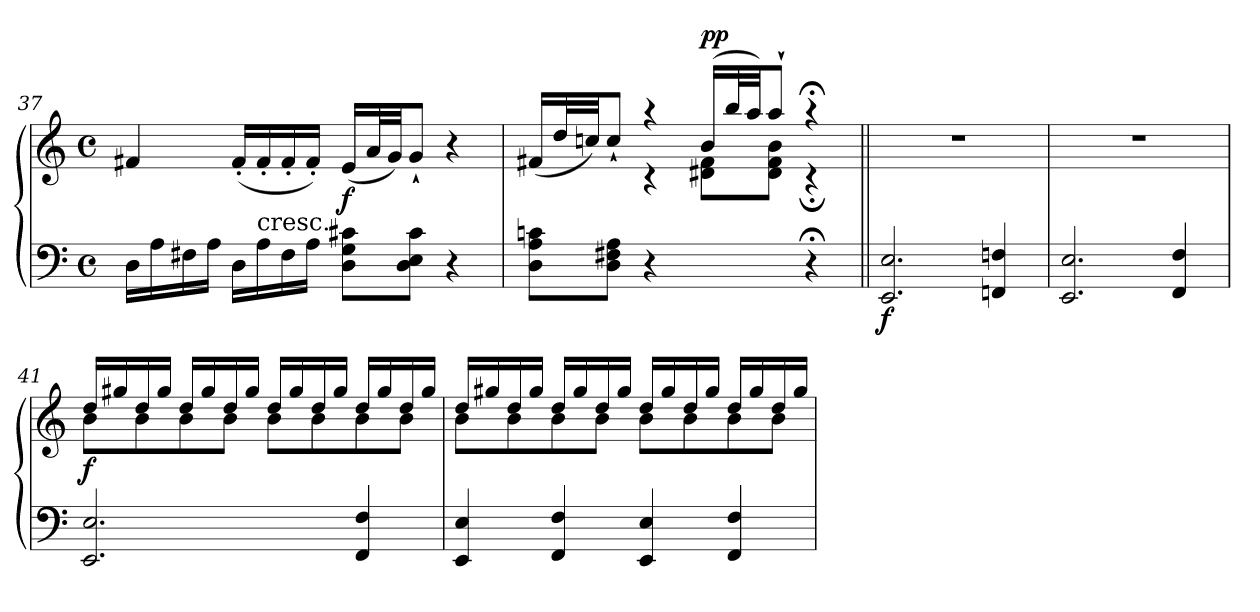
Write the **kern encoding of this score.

**kern	**kern	**dynam
*part1	*part1	*part1
*staff2	*staff1	*staff1/2
*clefF4	*clefG2	*
*k[]	*k[]	*
*C:	*C:	*
*M4/4	*M4/4	*
*met(c)	*met(c)	*
=37	=37	=37
16D\LL	4f#X/	.
16A\	.	.
16F#X\	.	.
16A\JJ	.	.
16D\LL	(<16f#'</LL	.
!LO:TX:a:t=cresc.	!	!
16A\	16f#'</	.
16F#\	16f#'</	.
16A\JJ	16f#'</JJ)	.
!	!	!LO:DY:a=2
8D\ 8G\ 8c#X\L	(<16e/LL	f
.	32a/L	.
.	32g/JJ)	.
8D\ 8E\ 8c#\J	8g`</J	.
4r	4r	.
=38	=38	=38
*	*^	*
8D\ 8A\ 8cni\L	(>16f#X/LL	4ryy	.
.	32dd/L	.	.
.	32ccni/JJ)	.	.
8D\ 8F#X\ 8A\J	8cc`>/J	.	.
4r	4raa	4rc	.
!	!	!	!LO:DY:a
!	!	!	!LO:DY:n=1:b
4ryy	(>16b/LL	8d#X\ 8f#\L	p p
.	32bb/L	.	.
.	32aa/JJ)	.	.
.	8aa`>/J	8d#\ 8f#\ 8b\J	.
4r;<	4r;<aa	4r;<c	.
!!LO:LB:g=z
=39||	=39||	=39||	=39||
!	!LO:TX:a:t=Allegro	!	!
!	!	!	!LO:DY:b=2
*	*v	*v	*
2.EE/ 2.E/	1r	f
4FFni/ 4Fni/	.	.
=40	=40	=40
2.EE/ 2.E/	1r	.
4FF/ 4F/	.	.
=41	=41	=41
*	*^	*
!	!	!	!LO:DY:b
2.EE/ 2.E/	16dd/LL	8b\L	f
.	16gg#X/	.	.
.	16dd/	8b\	.
.	16gg#/JJ	.	.
.	16dd/LL	8b\	.
.	16gg#/	.	.
.	16dd/	8b\J	.
.	16gg#/JJ	.	.
.	16dd/LL	8b\L	.
.	16gg#/	.	.
.	16dd/	8b\	.
.	16gg#/JJ	.	.
4FF/ 4F/	16dd/LL	8b\	.
.	16gg#/	.	.
.	16dd/	8b\J	.
.	16gg#/JJ	.	.
=42	=42	=42	=42
4EE/ 4E/	16dd/LL	8b\L	.
.	16gg#X/	.	.
.	16dd/	8b\	.
.	16gg#/JJ	.	.
4FF/ 4F/	16dd/LL	8b\	.
.	16gg#/	.	.
.	16dd/	8b\J	.
.	16gg#/JJ	.	.
4EE/ 4E/	16dd/LL	8b\L	.
.	16gg#/	.	.
.	16dd/	8b\	.
.	16gg#/JJ	.	.
4FF/ 4F/	16dd/LL	8b\	.
.	16gg#/	.	.
.	16dd/	8b\J	.
.	16gg#/JJ	.	.
*	*v	*v	*
=	=	=
*-	*-	*-
